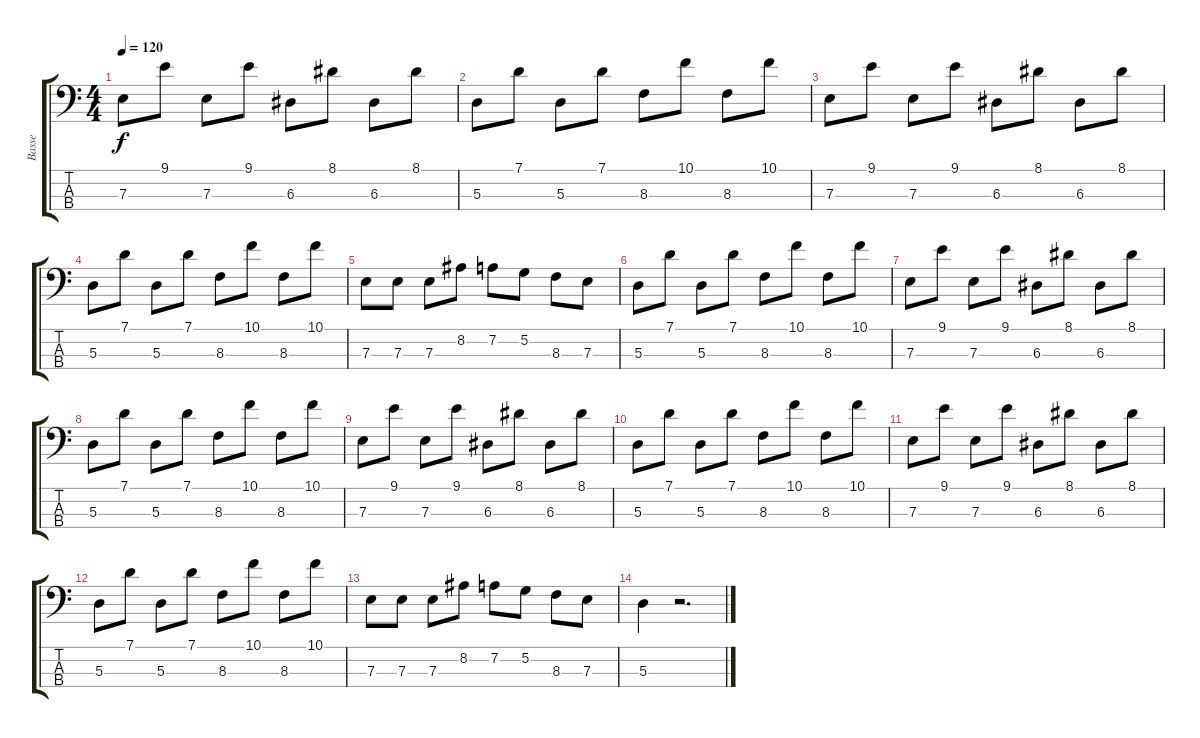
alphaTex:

\track ("Basse" "Basse") {instrument synthbass2}
\staff {score tabs}
\tuning (G2 D2 A1 E1) {hide}
\ts (4 4)
\tempo 120
\clef f4
\ks c
7.3.8{dy f} 9.1.8 7.3.8 9.1.8 6.3.8 8.1.8 6.3.8 8.1.8 |
5.3.8 7.1.8 5.3.8 7.1.8 8.3.8 10.1.8 8.3.8 10.1.8 |
7.3.8 9.1.8 7.3.8 9.1.8 6.3.8 8.1.8 6.3.8 8.1.8 |
5.3.8 7.1.8 5.3.8 7.1.8 8.3.8 10.1.8 8.3.8 10.1.8 |
7.3.8 7.3.8 7.3.8 8.2.8 7.2.8 5.2.8 8.3.8 7.3.8 |
5.3.8 7.1.8 5.3.8 7.1.8 8.3.8 10.1.8 8.3.8 10.1.8 |
7.3.8 9.1.8 7.3.8 9.1.8 6.3.8 8.1.8 6.3.8 8.1.8 |
5.3.8 7.1.8 5.3.8 7.1.8 8.3.8 10.1.8 8.3.8 10.1.8 |
7.3.8 9.1.8 7.3.8 9.1.8 6.3.8 8.1.8 6.3.8 8.1.8 |
5.3.8 7.1.8 5.3.8 7.1.8 8.3.8 10.1.8 8.3.8 10.1.8 |
7.3.8 9.1.8 7.3.8 9.1.8 6.3.8 8.1.8 6.3.8 8.1.8 |
5.3.8 7.1.8 5.3.8 7.1.8 8.3.8 10.1.8 8.3.8 10.1.8 |
7.3.8 7.3.8 7.3.8 8.2.8 7.2.8 5.2.8 8.3.8 7.3.8 |
5.3.4 r.2{d}
